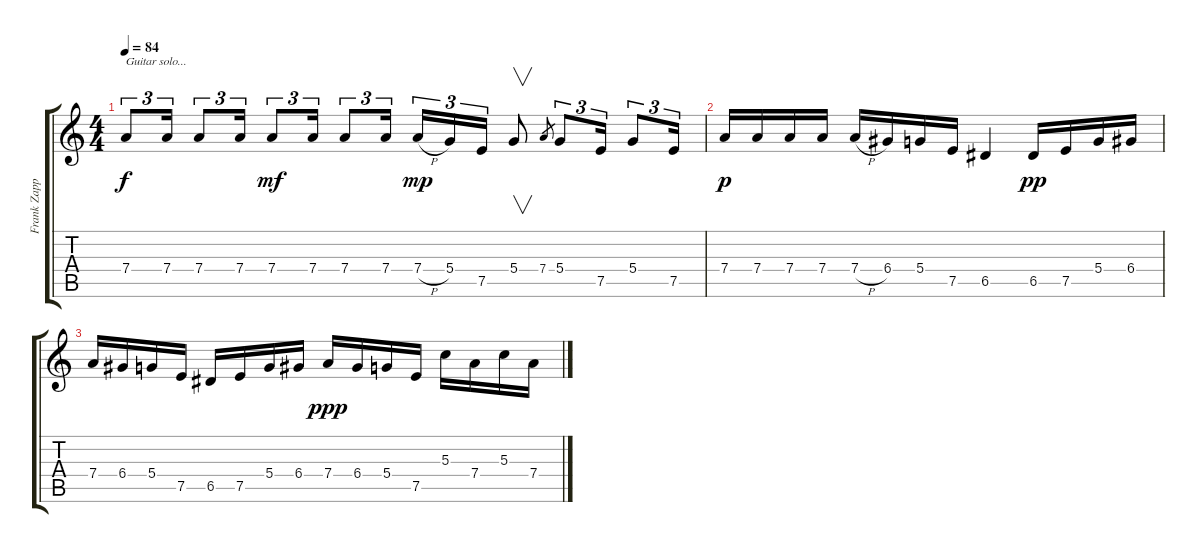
\track ("Frank Zappa - Guitar" "Frank Zapp") {instrument distortionguitar}
\staff {score tabs}
\tuning (E4 B3 G3 D3 A2 E2) {hide}
\ts (4 4)
\tempo 84
\clef g2
\ks c
7.4.8{tu (3 2) txt "Guitar solo..." dy f} 7.4.16{tu (3 2)} 7.4.8{tu (3 2)} 7.4.16{tu (3 2)} 7.4.8{tu (3 2) dy mf} 7.4.16{tu (3 2)} 7.4.8{tu (3 2)} 7.4.16{tu (3 2)} 7.4{h}.16{tu (3 2) dy mp} 5.4.16{tu (3 2)} 7.5.16{tu (3 2)} 5.4.8{v} 7.4.8{gr} 5.4.8{tu (3 2)} 7.5.16{tu (3 2)} 5.4.8{tu (3 2)} 7.5.16{tu (3 2)} |
7.4.16{dy p} 7.4.16 7.4.16 7.4.16 7.4{h}.16 6.4.16 5.4.16 7.5.16 6.5.4 6.5.16{dy pp} 7.5.16 5.4.16 6.4.16 |
7.4.16 6.4.16 5.4.16 7.5.16 6.5.16 7.5.16 5.4.16 6.4.16 7.4.16{dy ppp} 6.4.16 5.4.16 7.5.16 5.3.16 7.4.16 5.3.16 7.4.16
